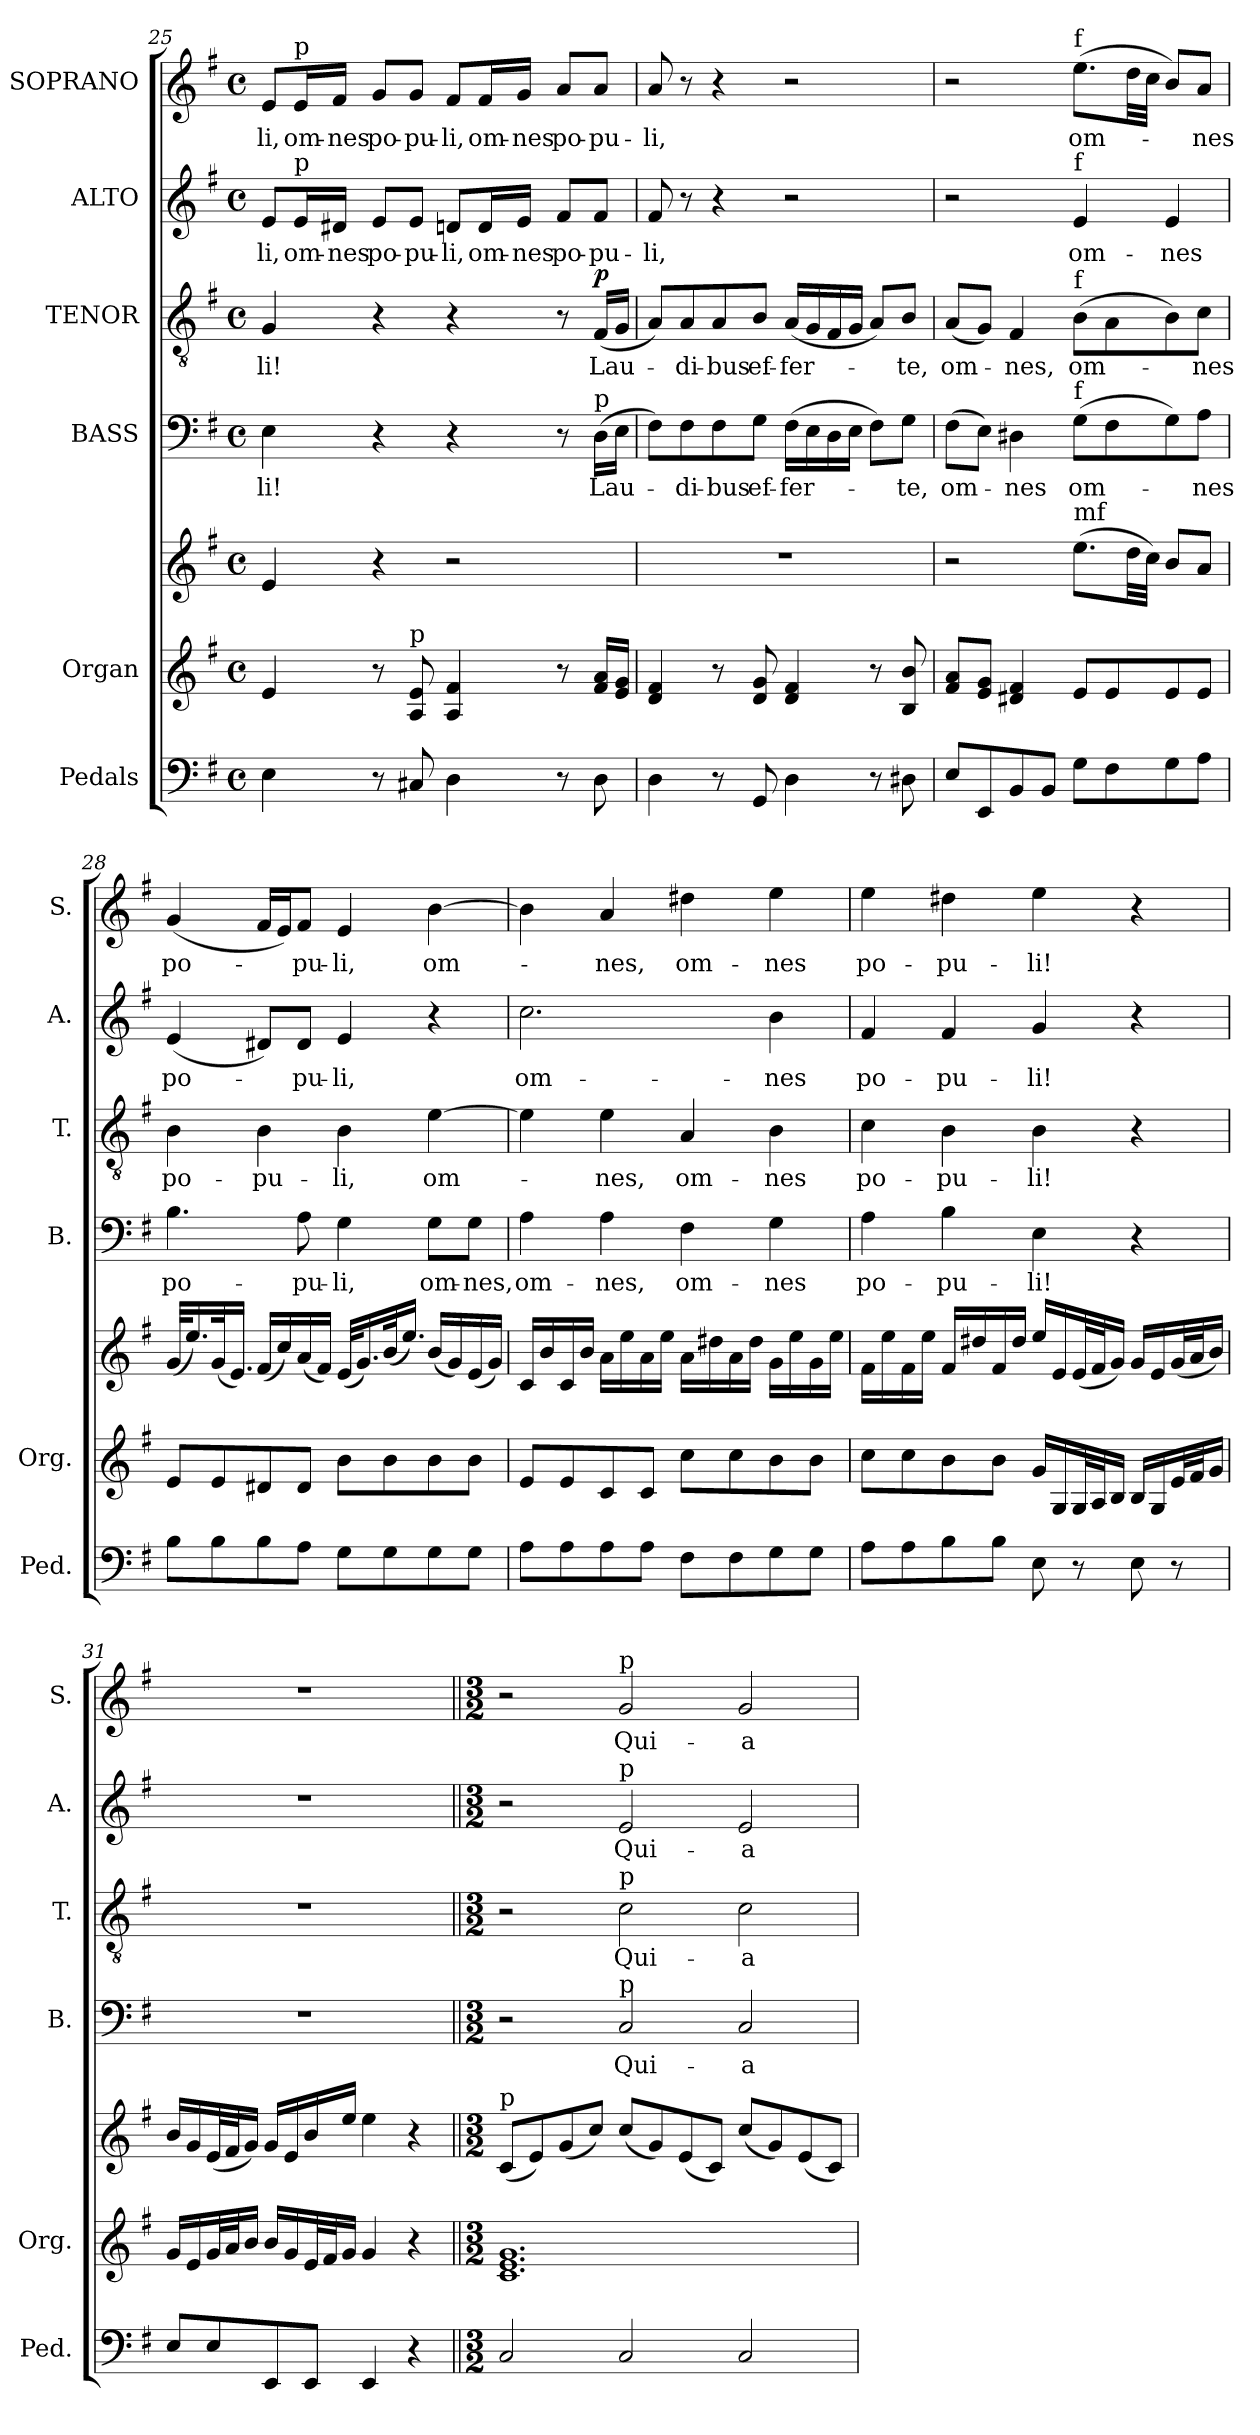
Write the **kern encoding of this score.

**kern	**kern	**kern	**kern	**text	**kern	**text	**dynam	**kern	**text	**kern	**text
*part6	*part5	*part5	*part4	*part4	*part3	*part3	*part3	*part2	*part2	*part1	*part1
*staff7	*staff6	*staff5	*staff4	*staff4	*staff3	*staff3	*staff3	*staff2	*staff2	*staff1	*staff1
*I"Pedals	*I"Organ	*	*I"BASS	*	*I"TENOR	*	*	*I"ALTO	*	*I"SOPRANO	*
*I'Ped.	*I'Org.	*	*I'B.	*	*I'T.	*	*	*I'A.	*	*I'S.	*
*clefF4	*clefG2	*clefG2	*clefF4	*	*clefGv2	*	*	*clefG2	*	*clefG2	*
*	*	*	*	*	*ITrd7c12	*	*	*	*	*	*
*k[f#]	*k[f#]	*k[f#]	*k[f#]	*	*k[f#]	*	*	*k[f#]	*	*k[f#]	*
*G:	*G:	*G:	*G:	*	*G:	*	*	*G:	*	*G:	*
*M4/4	*M4/4	*M4/4	*M4/4	*	*M4/4	*	*	*M4/4	*	*M4/4	*
*met(c)	*met(c)	*met(c)	*met(c)	*	*met(c)	*	*	*met(c)	*	*met(c)	*
=25	=25	=25	=25	=25	=25	=25	=25	=25	=25	=25	=25
!	!	!	!	!LO:LY:b	!	!LO:LY:b	!	!	!LO:LY:b	!	!LO:LY:b
4E\	4e/	4e/	4E\	-li!	4GG/	-li!	.	8e/L	-li,	8e/L	-li,
!	!	!	!	!	!	!	!	!	!	!LO:TX:a:t=p	!
!	!	!	!	!	!	!	!	!LO:TX:a:t=p	!	!	!
!	!	!	!	!	!	!	!	!	!LO:LY:b	!	!LO:LY:b
.	.	.	.	.	.	.	.	16e/L	om-	16e/L	om-
!	!	!	!	!	!	!	!	!	!LO:LY:b	!	!LO:LY:b
.	.	.	.	.	.	.	.	16d#X/JJ	-nes	16f#/JJ	-nes
!	!	!	!	!	!	!	!	!	!LO:LY:b	!	!LO:LY:b
8r	8r	4r	4r	.	4r	.	.	8e/L	po-	8g/L	po-
!	!LO:TX:a:t=p	!	!	!	!	!	!	!	!	!	!
!	!	!	!	!	!	!	!	!	!LO:LY:b	!	!LO:LY:b
8C#X/	8A/ 8e/	.	.	.	.	.	.	8e/J	-pu-	8g/J	-pu-
!	!	!	!	!	!	!	!	!	!LO:LY:b	!	!LO:LY:b
4D\	4A/ 4f#/	2r	4r	.	4r	.	.	8dn/L	-li,	8f#/L	-li,
!	!	!	!	!	!	!	!	!	!LO:LY:b	!	!LO:LY:b
.	.	.	.	.	.	.	.	16d/L	om-	16f#/L	om-
!	!	!	!	!	!	!	!	!	!LO:LY:b	!	!LO:LY:b
.	.	.	.	.	.	.	.	16e/JJ	-nes	16g/JJ	-nes
!	!	!	!	!	!	!	!	!	!LO:LY:b	!	!LO:LY:b
8r	8r	.	8r	.	8r	.	.	8f#/L	po-	8a/L	po-
!	!	!	!LO:TX:a:t=p	!	!	!	!	!	!	!	!
!	!	!	!	!LO:LY:b	!	!LO:LY:b	!LO:DY:b	!	!LO:LY:b	!	!LO:LY:b
8D\	16f#/ 16a/LL	.	(>16D\LL	Lau-	(<16FF#/LL	Lau-	p	8f#/J	-pu-	8a/J	-pu-
.	16e/ 16g/JJ	.	16E\JJ	.	16GG/JJ	.	.	.	.	.	.
=26	=26	=26	=26	=26	=26	=26	=26	=26	=26	=26	=26
!	!	!	!	!	!	!	!	!	!LO:LY:b	!	!LO:LY:b
4D\	4d/ 4f#/	1r	8F#\L)	.	8AA/L)	.	.	8f#/	-li,	8a/	-li,
!	!	!	!	!LO:LY:b	!	!LO:LY:b	!	!	!	!	!
.	.	.	8F#\	-di-	8AA/	-di-	.	8r	.	8r	.
!	!	!	!	!LO:LY:b	!	!LO:LY:b	!	!	!	!	!
8r	8r	.	8F#\	-bus	8AA/	-bus	.	4r	.	4r	.
!	!	!	!	!LO:LY:b	!	!LO:LY:b	!	!	!	!	!
8GG/	8d/ 8g/	.	8G\J	ef-	8BB/J	ef-	.	.	.	.	.
!	!	!	!	!LO:LY:b	!	!LO:LY:b	!	!	!	!	!
4D\	4d/ 4f#/	.	(>16F#\LL	-fer-	(<16AA/LL	-fer-	.	2r	.	2r	.
.	.	.	16E\	.	16GG/	.	.	.	.	.	.
.	.	.	16D\	.	16FF#/	.	.	.	.	.	.
.	.	.	16E\JJ	.	16GG/JJ	.	.	.	.	.	.
8r	8r	.	8F#\L)	.	8AA/L)	.	.	.	.	.	.
!	!	!	!	!LO:LY:b	!	!LO:LY:b	!	!	!	!	!
8D#X\	8B/ 8b/	.	8G\J	-te,	8BB/J	-te,	.	.	.	.	.
!!LO:PB:g=z
=27	=27	=27	=27	=27	=27	=27	=27	=27	=27	=27	=27
!	!	!	!	!LO:LY:b	!	!LO:LY:b	!	!	!	!	!
8E/L	8f#/ 8a/L	2r	(>8F#\L	om-	(<8AA/L	om-	.	2r	.	2r	.
8EE/	8e/ 8g/J	.	8E\J)	.	8GG/J)	.	.	.	.	.	.
!	!	!	!	!LO:LY:b	!	!LO:LY:b	!	!	!	!	!
8BB/	4d#X/ 4f#/	.	4D#X\	-nes	4FF#/	-nes,	.	.	.	.	.
8BB/J	.	.	.	.	.	.	.	.	.	.	.
!	!	!	!	!	!	!	!	!	!	!LO:TX:a:t=f	!
!	!	!	!	!	!	!	!	!LO:TX:a:t=f	!	!	!
!	!	!	!	!	!LO:TX:a:t=f	!	!	!	!	!	!
!	!	!	!LO:TX:a:t=f	!	!	!	!	!	!	!	!
!	!	!LO:TX:a:t=mf	!	!	!	!	!	!	!	!	!
!	!	!	!	!LO:LY:b	!	!LO:LY:b	!	!	!LO:LY:b	!	!LO:LY:b
8G\L	8e/L	(>8.ee\L	(>8G\L	om-	(>8BB\L	om-	.	4e/	om-	(>8.ee\L	om-
8F#\	8e/	.	8F#\	.	8AA\	.	.	.	.	.	.
.	.	32dd\LL	.	.	.	.	.	.	.	32dd\LL	.
.	.	32cc\JJJ)	.	.	.	.	.	.	.	32cc\JJJ	.
!	!	!	!	!	!	!	!	!	!LO:LY:b	!	!
8G\	8e/	8b/L	8G\)	.	8BB\)	.	.	4e/	-nes	8b/L)	.
!	!	!	!	!LO:LY:b	!	!LO:LY:b	!	!	!	!	!LO:LY:b
8A\J	8e/J	8a/J	8A\J	-nes	8C\J	-nes	.	.	.	8a/J	-nes
=28	=28	=28	=28	=28	=28	=28	=28	=28	=28	=28	=28
!	!	!	!	!LO:LY:b	!	!LO:LY:b	!	!	!LO:LY:b	!	!LO:LY:b
8B\L	8e/L	(<32g/KLL	4.B\	po-	4BB\	po-	.	(<4e/	po-	(<4g/	po-
.	.	16.ee/)	.	.	.	.	.	.	.	.	.
8B\	8e/	(<32g/K	.	.	.	.	.	.	.	.	.
.	.	16.e/JJ)	.	.	.	.	.	.	.	.	.
!	!	!	!	!	!	!LO:LY:b	!	!	!	!	!
8B\	8d#X/	(<16f#/LL	.	.	4BB\	-pu-	.	8d#X/L)	.	16f#/LL	.
.	.	16cc/)	.	.	.	.	.	.	.	16e/J)	.
!	!	!	!	!LO:LY:b	!	!	!	!	!LO:LY:b	!	!LO:LY:b
8A\J	8d#/J	(<16a/	8A\	-pu-	.	.	.	8d#/J	-pu-	8f#/J	-pu-
.	.	16f#/JJ)	.	.	.	.	.	.	.	.	.
!	!	!	!	!LO:LY:b	!	!LO:LY:b	!	!	!LO:LY:b	!	!LO:LY:b
8G\L	8b\L	(<32e/KLL	4G\	-li,	4BB\	-li,	.	4e/	-li,	4e/	-li,
.	.	16.g/)	.	.	.	.	.	.	.	.	.
8G\	8b\	(<32b/K	.	.	.	.	.	.	.	.	.
.	.	16.ee/JJ)	.	.	.	.	.	.	.	.	.
!	!	!	!	!LO:LY:b	!	!LO:LY:b	!	!	!	!	!LO:LY:b
8G\	8b\	(<16b/LL	8G\L	om-	[4E\	om-	.	4r	.	[4b\	om-
.	.	16g/)	.	.	.	.	.	.	.	.	.
!	!	!	!	!LO:LY:b	!	!	!	!	!	!	!
8G\J	8b\J	(<16e/	8G\J	-nes,	.	.	.	.	.	.	.
.	.	16g/JJ)	.	.	.	.	.	.	.	.	.
=29	=29	=29	=29	=29	=29	=29	=29	=29	=29	=29	=29
!	!	!	!	!LO:LY:b	!	!	!	!	!LO:LY:b	!	!
8A\L	8e/L	16c/LL	4A\	om-	4E\]	.	.	2.cc\	om-	4b\]	.
.	.	16b/	.	.	.	.	.	.	.	.	.
8A\	8e/	16c/	.	.	.	.	.	.	.	.	.
.	.	16b/JJ	.	.	.	.	.	.	.	.	.
!	!	!	!	!LO:LY:b	!	!LO:LY:b	!	!	!	!	!LO:LY:b
8A\	8c/	16a\LL	4A\	-nes,	4E\	-nes,	.	.	.	4a/	-nes,
.	.	16ee\	.	.	.	.	.	.	.	.	.
8A\J	8c/J	16a\	.	.	.	.	.	.	.	.	.
.	.	16ee\JJ	.	.	.	.	.	.	.	.	.
!	!	!	!	!LO:LY:b	!	!LO:LY:b	!	!	!	!	!LO:LY:b
8F#\L	8cc\L	16a\LL	4F#\	om-	4AA/	om-	.	.	.	4dd#X\	om-
.	.	16dd#X\	.	.	.	.	.	.	.	.	.
8F#\	8cc\	16a\	.	.	.	.	.	.	.	.	.
.	.	16dd#\JJ	.	.	.	.	.	.	.	.	.
!	!	!	!	!LO:LY:b	!	!LO:LY:b	!	!	!LO:LY:b	!	!LO:LY:b
8G\	8b\	16g\LL	4G\	-nes	4BB\	-nes	.	4b\	-nes	4ee\	-nes
.	.	16ee\	.	.	.	.	.	.	.	.	.
8G\J	8b\J	16g\	.	.	.	.	.	.	.	.	.
.	.	16ee\JJ	.	.	.	.	.	.	.	.	.
!!LO:PB:g=z
=30	=30	=30	=30	=30	=30	=30	=30	=30	=30	=30	=30
!	!	!	!	!LO:LY:b	!	!LO:LY:b	!	!	!LO:LY:b	!	!LO:LY:b
8A\L	8cc\L	16f#\LL	4A\	po-	4C\	po-	.	4f#/	po-	4ee\	po-
.	.	16ee\	.	.	.	.	.	.	.	.	.
8A\	8cc\	16f#\	.	.	.	.	.	.	.	.	.
.	.	16ee\JJ	.	.	.	.	.	.	.	.	.
!	!	!	!	!LO:LY:b	!	!LO:LY:b	!	!	!LO:LY:b	!	!LO:LY:b
8B\	8b\	16f#/LL	4B\	-pu-	4BB\	-pu-	.	4f#/	-pu-	4dd#X\	-pu-
.	.	16dd#X/	.	.	.	.	.	.	.	.	.
8B\J	8b\J	16f#/	.	.	.	.	.	.	.	.	.
.	.	16dd#/JJ	.	.	.	.	.	.	.	.	.
!	!	!	!	!LO:LY:b	!	!LO:LY:b	!	!	!LO:LY:b	!	!LO:LY:b
8E\	16g/LL	16ee/LL	4E\	-li!	4BB\	-li!	.	4g/	-li!	4ee\	-li!
.	16G/	16e/	.	.	.	.	.	.	.	.	.
8r	32G/L	(<32e/L	.	.	.	.	.	.	.	.	.
.	32A/J	32f#/J	.	.	.	.	.	.	.	.	.
.	16B/JJ	16g/JJ)	.	.	.	.	.	.	.	.	.
8E\	16B/LL	16g/LL	4r	.	4r	.	.	4r	.	4r	.
.	16G/	16e/	.	.	.	.	.	.	.	.	.
8r	32e/L	(<32g/L	.	.	.	.	.	.	.	.	.
.	32f#/J	32a/J	.	.	.	.	.	.	.	.	.
.	16g/JJ	16b/JJ)	.	.	.	.	.	.	.	.	.
=31	=31	=31	=31	=31	=31	=31	=31	=31	=31	=31	=31
8E/L	16g/LL	16b/LL	1r	.	1r	.	.	1r	.	1r	.
.	16e/	16g/	.	.	.	.	.	.	.	.	.
8E/	32g/L	(<32e/L	.	.	.	.	.	.	.	.	.
.	32a/J	32f#/J	.	.	.	.	.	.	.	.	.
.	16b/JJ	16g/JJ)	.	.	.	.	.	.	.	.	.
8EE/	16b/LL	16g/LL	.	.	.	.	.	.	.	.	.
.	16g/	16e/	.	.	.	.	.	.	.	.	.
8EE/J	32e/L	16b/	.	.	.	.	.	.	.	.	.
.	32f#/J	.	.	.	.	.	.	.	.	.	.
.	16g/JJ	16ee/JJ	.	.	.	.	.	.	.	.	.
4EE/	4g/	4ee\	.	.	.	.	.	.	.	.	.
4r	4r	4r	.	.	.	.	.	.	.	.	.
!!LO:PB:g=z
=32||	=32||	=32||	=32||	=32||	=32||	=32||	=32||	=32||	=32||	=32||	=32||
*k[]	*k[]	*k[]	*k[]	*	*k[]	*	*	*k[]	*	*k[]	*
*C:	*C:	*C:	*C:	*	*C:	*	*	*C:	*	*C:	*
*M3/2	*M3/2	*M3/2	*M3/2	*	*M3/2	*	*	*M3/2	*	*M3/2	*
*	*	*	*	*	*	*	*	*	*	*MM50	*
!	!	!LO:TX:a:t=p	!	!	!	!	!	!	!	!	!
2C/	1.c 1.e 1.g	(<8c/L	2r	.	2r	.	.	2r	.	2r	.
.	.	8e/)	.	.	.	.	.	.	.	.	.
.	.	(<8g/	.	.	.	.	.	.	.	.	.
.	.	8cc/J)	.	.	.	.	.	.	.	.	.
!	!	!	!	!	!	!	!	!	!	!LO:TX:a:t=p	!
!	!	!	!	!	!	!	!	!LO:TX:a:t=p	!	!	!
!	!	!	!	!	!LO:TX:a:t=p	!	!	!	!	!	!
!	!	!	!LO:TX:a:t=p	!	!	!	!	!	!	!	!
!	!	!	!	!LO:LY:b	!	!LO:LY:b	!	!	!LO:LY:b	!	!LO:LY:b
2C/	.	(<8cc/L	2C/	Qui-	2C\	Qui-	.	2e/	Qui-	2g/	Qui-
.	.	8g/)	.	.	.	.	.	.	.	.	.
.	.	(<8e/	.	.	.	.	.	.	.	.	.
.	.	8c/J)	.	.	.	.	.	.	.	.	.
!	!	!	!	!LO:LY:b	!	!LO:LY:b	!	!	!LO:LY:b	!	!LO:LY:b
2C/	.	(<8cc/L	2C/	-a	2C\	-a	.	2e/	-a	2g/	-a
.	.	8g/)	.	.	.	.	.	.	.	.	.
.	.	(<8e/	.	.	.	.	.	.	.	.	.
.	.	8c/J)	.	.	.	.	.	.	.	.	.
=	=	=	=	=	=	=	=	=	=	=	=
*-	*-	*-	*-	*-	*-	*-	*-	*-	*-	*-	*-
